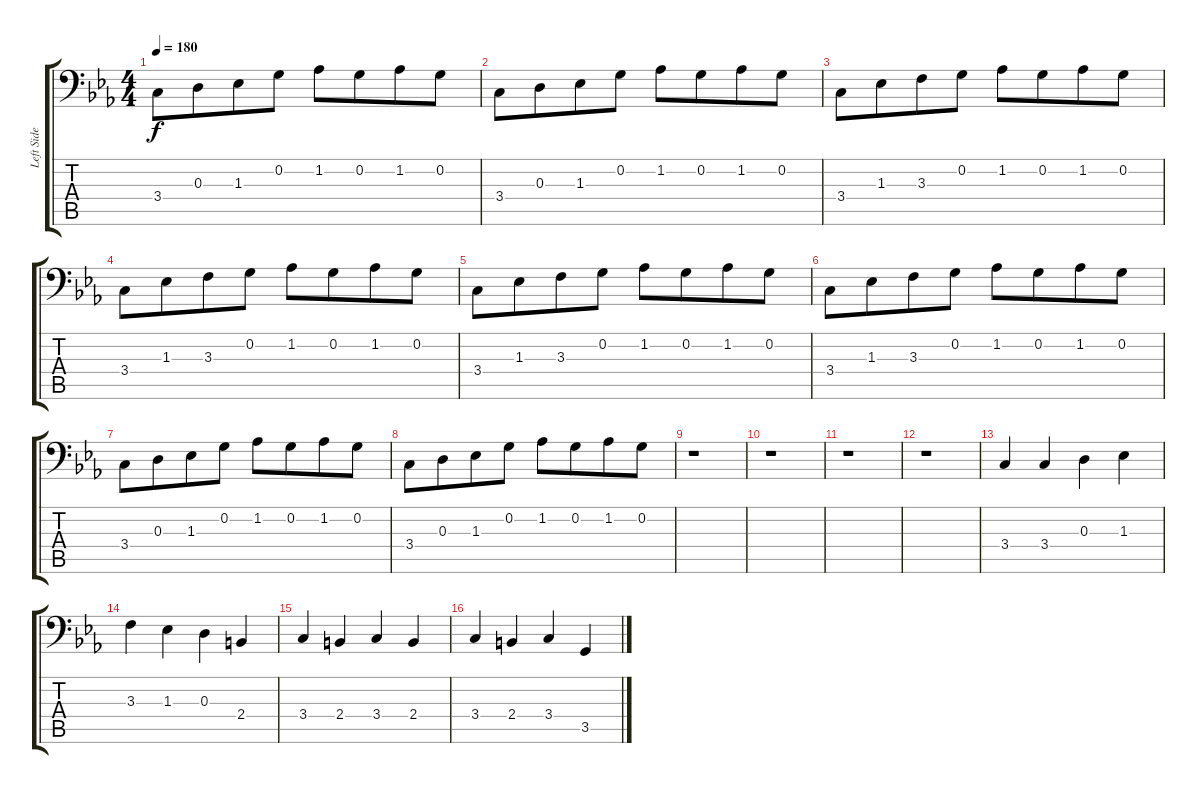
\track ("Left Side (R. H. Piano)" "Left Side ") {instrument acousticguitarsteel}
\staff {score tabs}
\tuning (C3 G2 D2 A1 E1 B0) {hide}
\ts (4 4)
\tempo 180
\clef f4
\ks eb
3.4.8{dy f} 0.3.8{beam merge} 1.3.8 0.2.8 1.2.8 0.2.8{beam merge} 1.2.8 0.2.8 |
3.4.8 0.3.8{beam merge} 1.3.8 0.2.8 1.2.8 0.2.8{beam merge} 1.2.8 0.2.8 |
3.4.8 1.3.8{beam merge} 3.3.8 0.2.8 1.2.8 0.2.8{beam merge} 1.2.8 0.2.8 |
3.4.8 1.3.8{beam merge} 3.3.8 0.2.8 1.2.8 0.2.8{beam merge} 1.2.8 0.2.8 |
3.4.8 1.3.8{beam merge} 3.3.8 0.2.8 1.2.8 0.2.8{beam merge} 1.2.8 0.2.8 |
3.4.8 1.3.8{beam merge} 3.3.8 0.2.8 1.2.8 0.2.8{beam merge} 1.2.8 0.2.8 |
3.4.8 0.3.8{beam merge} 1.3.8 0.2.8 1.2.8 0.2.8{beam merge} 1.2.8 0.2.8 |
3.4.8 0.3.8{beam merge} 1.3.8 0.2.8 1.2.8 0.2.8{beam merge} 1.2.8 0.2.8 |
r.1 |
r.1 |
r.1 |
r.1 |
3.4.4 3.4.4 0.3.4 1.3.4 |
3.3.4 1.3.4 0.3.4 2.4.4 |
3.4.4 2.4.4 3.4.4 2.4.4 |
3.4.4 2.4.4 3.4.4 3.5.4
